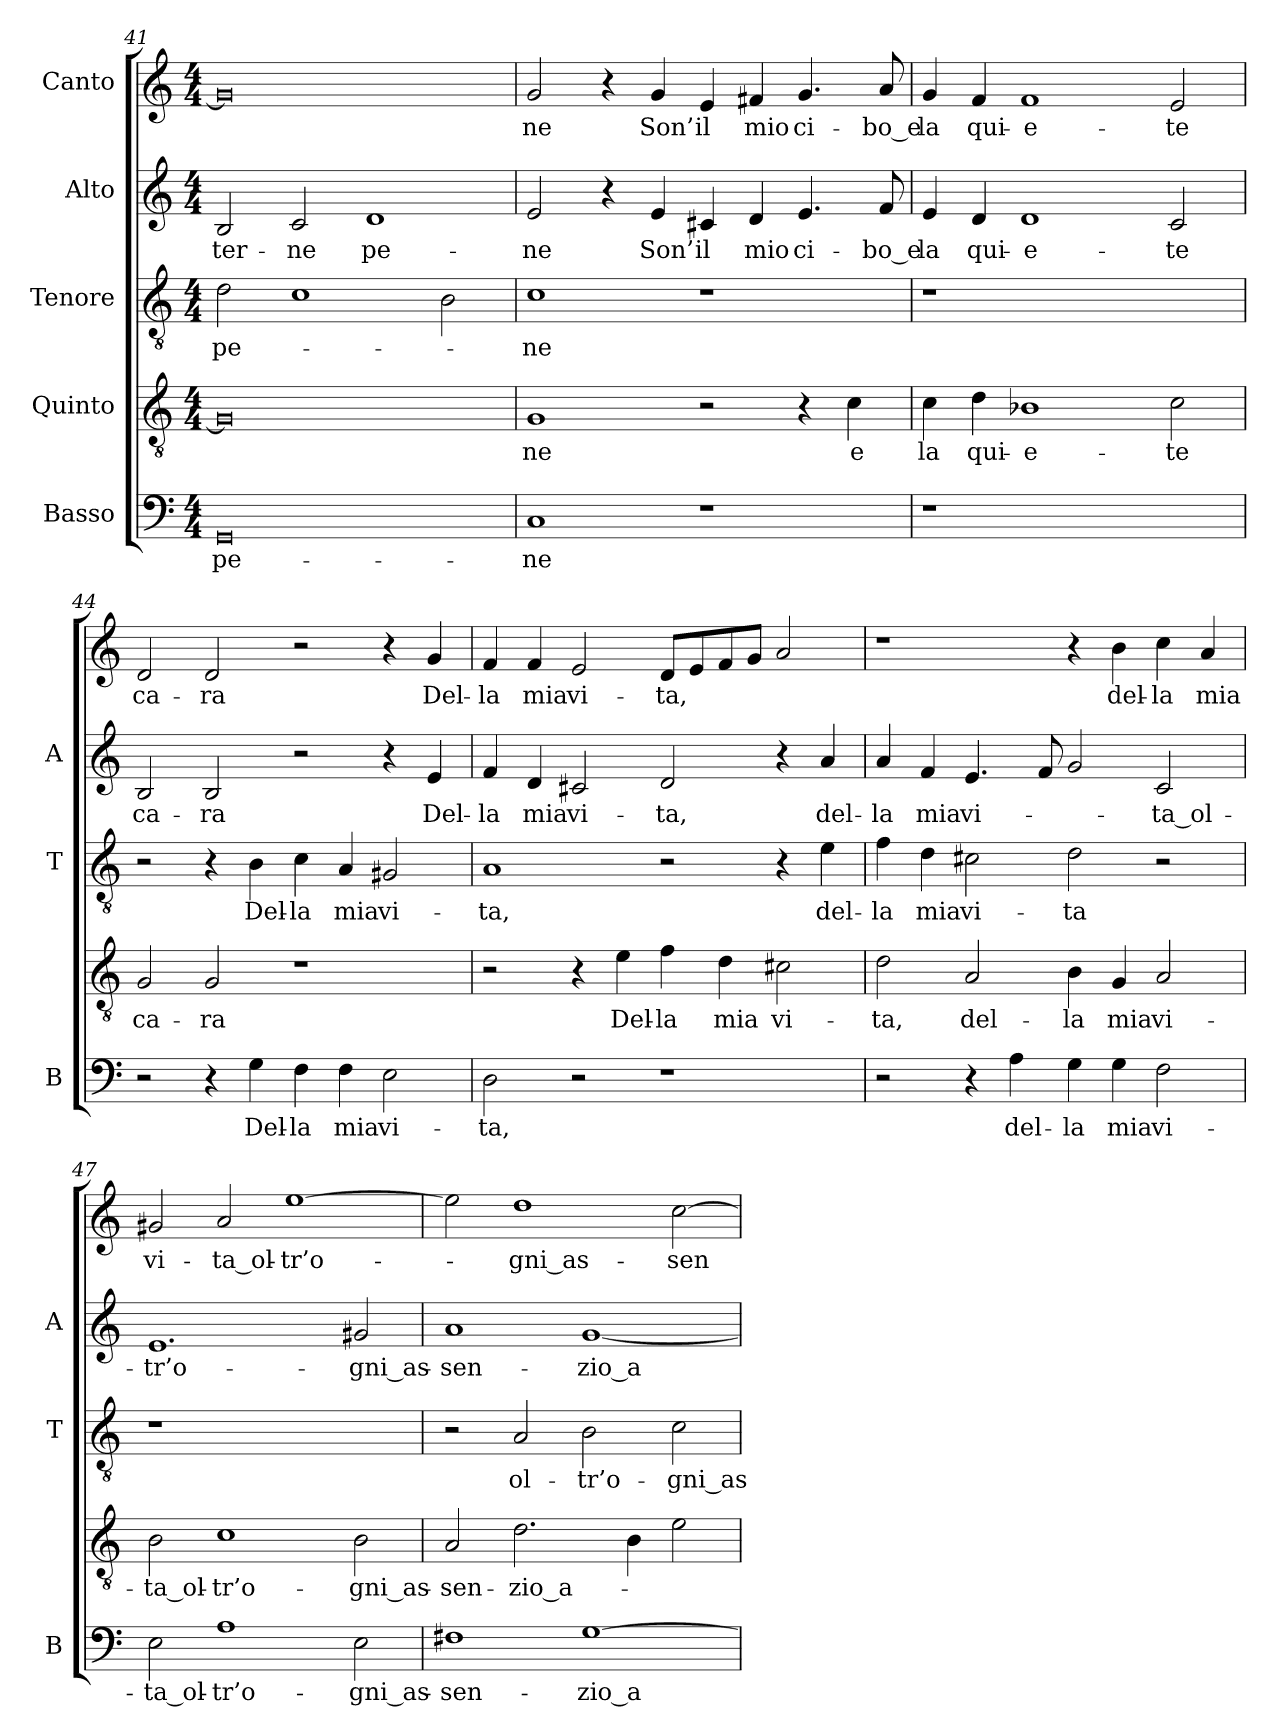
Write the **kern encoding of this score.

**kern	**text	**kern	**text	**kern	**text	**kern	**text	**kern	**text
*part5	*part5	*part4	*part4	*part3	*part3	*part2	*part2	*part1	*part1
*staff5	*staff5	*staff4	*staff4	*staff3	*staff3	*staff2	*staff2	*staff1	*staff1
*I"Basso	*	*I"Quinto	*	*I"Tenore	*	*I"Alto	*	*I"Canto	*
*I'B	*	*	*	*I'T	*	*I'A	*	*	*
*clefF4	*	*clefGv2	*	*clefGv2	*	*clefG2	*	*clefG2	*
*k[]	*	*k[]	*	*k[]	*	*k[]	*	*k[]	*
*C:	*	*C:	*	*C:	*	*C:	*	*C:	*
*M4/4	*	*M4/4	*	*M4/4	*	*M4/4	*	*M4/4	*
=41	=41	=41	=41	=41	=41	=41	=41	=41	=41
0GG	pe-	0G]	.	2d	pe-	2B	ter-	0g]	.
.	.	.	.	1c	.	2c	-ne	.	.
.	.	.	.	.	.	1d	pe-	.	.
.	.	.	.	2B	.	.	.	.	.
=42	=42	=42	=42	=42	=42	=42	=42	=42	=42
1C	-ne	1G	-ne	1c	-ne	2e	-ne	2g	-ne
.	.	.	.	.	.	4r	.	4r	.
.	.	.	.	.	.	4e	-Son’	4g	-Son’
1r	.	2r	.	1r	.	4c#X	-il	4e	-il
.	.	.	.	.	.	4d	-mio	4f#X	-mio
.	.	4r	.	.	.	4.e	ci-	4.g	ci-
.	.	4c	-e	.	.	.	.	.	.
.	.	.	.	.	.	8f	-bo_e	8a	-bo_e
=43	=43	=43	=43	=43	=43	=43	=43	=43	=43
1r	.	4c	-la	1r	.	4e	-la	4g	-la
.	.	4d	qui-	.	.	4d	qui-	4f	qui-
.	.	1B-X	e-	.	.	1d	e-	1f	e-
1ryy	.	.	.	1ryy	.	.	.	.	.
.	.	2c	-te	.	.	2c	-te	2e	-te
=44	=44	=44	=44	=44	=44	=44	=44	=44	=44
2r	.	2G	ca-	2r	.	2B	ca-	2d	ca-
4r	.	2G	-ra	4r	.	2B	-ra	2d	-ra
4G	Del-	.	.	4B	Del-	.	.	.	.
4F	-la	1r	.	4c	-la	2r	.	2r	.
4F	-mia	.	.	4A	-mia	.	.	.	.
2E	vi-	.	.	2G#X	vi-	4r	.	4r	.
.	.	.	.	.	.	4e	Del-	4g	Del-
=45	=45	=45	=45	=45	=45	=45	=45	=45	=45
2D	-ta,	2r	.	1A	-ta,	4f	-la	4f	-la
.	.	.	.	.	.	4d	-mia	4f	-mia
2r	.	4r	.	.	.	2c#X	vi-	2e	vi-
.	.	4e	Del-	.	.	.	.	.	.
1r	.	4f	-la	2r	.	2d	-ta,	8dL	-ta,
.	.	.	.	.	.	.	.	8e	.
.	.	4d	-mia	.	.	.	.	8f	.
.	.	.	.	.	.	.	.	8gJ	.
.	.	2c#X	vi-	4r	.	4r	.	2a	.
.	.	.	.	4e	del-	4a	del-	.	.
=46	=46	=46	=46	=46	=46	=46	=46	=46	=46
2r	.	2d	-ta,	4f	-la	4a	-la	1r	.
.	.	.	.	4d	-mia	4f	-mia	.	.
4r	.	2A	del-	2c#X	vi-	4.e	vi-	.	.
4A	del-	.	.	.	.	.	.	.	.
.	.	.	.	.	.	8f	.	.	.
4G	-la	4B	-la	2d	-ta	2g	.	4r	.
4G	-mia	4G	-mia	.	.	.	.	4b	del-
2F	vi-	2A	vi-	2r	.	2c	ta_ol-	4cc	-la
.	.	.	.	.	.	.	.	4a	-mia
=47	=47	=47	=47	=47	=47	=47	=47	=47	=47
2E	ta_ol-	2B	ta_ol-	1r	.	1.e	tr’o-	2g#X	vi-
1A	tr’o-	1c	tr’o-	.	.	.	.	2a	ta_ol-
.	.	.	.	1ryy	.	.	.	[1ee	tr’o-
2E	gni_as-	2B	gni_as-	.	.	2g#X	gni_as-	.	.
=48	=48	=48	=48	=48	=48	=48	=48	=48	=48
1F#X	sen-	2A	sen-	2r	.	1a	sen-	2ee]	.
.	.	2.d	zio_a-	2A	ol-	.	.	1dd	gni_as-
[1G	zio_a-	.	.	2B	tr’o-	[1g	zio_a-	.	.
.	.	4B	.	.	.	.	.	.	.
.	.	2e	.	2c	gni_as-	.	.	[2cc	sen-
=	=	=	=	=	=	=	=	=	=
*-	*-	*-	*-	*-	*-	*-	*-	*-	*-
